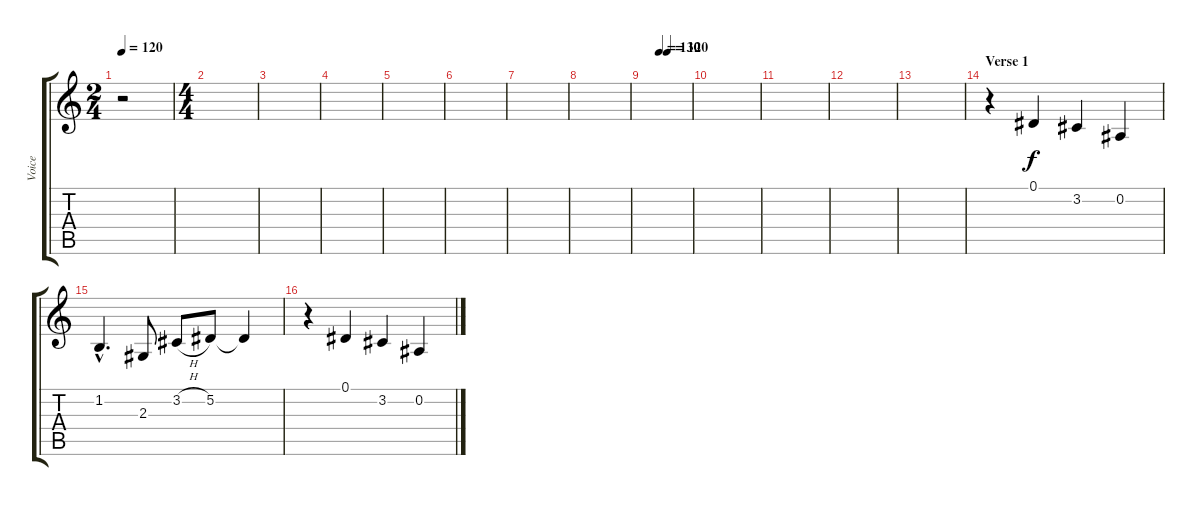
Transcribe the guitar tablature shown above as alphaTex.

\track ("Voice" "Voice") {instrument clarinet}
\staff {score tabs}
\tuning (Eb4 Bb3 Gb3 Db3 Ab2 Eb2) {hide}
\ts (2 4)
\tempo 120
\clef g2
\ks c
r.2{dy f instrument clarinet} |
\ts (4 4)
|
|
|
|
|
|
|
\tempo (130 0.3333333333333333)
\tempo (120 0.5)
|
|
|
|
|
\section ("" "Verse 1")
r.4 0.1.4 3.2.4 0.2.4 |
1.2{hac}.4{d} 2.3.8 3.2{h}.8 5.2.8 5.2{t}.4 |
r.4 0.1.4 3.2.4 0.2.4
